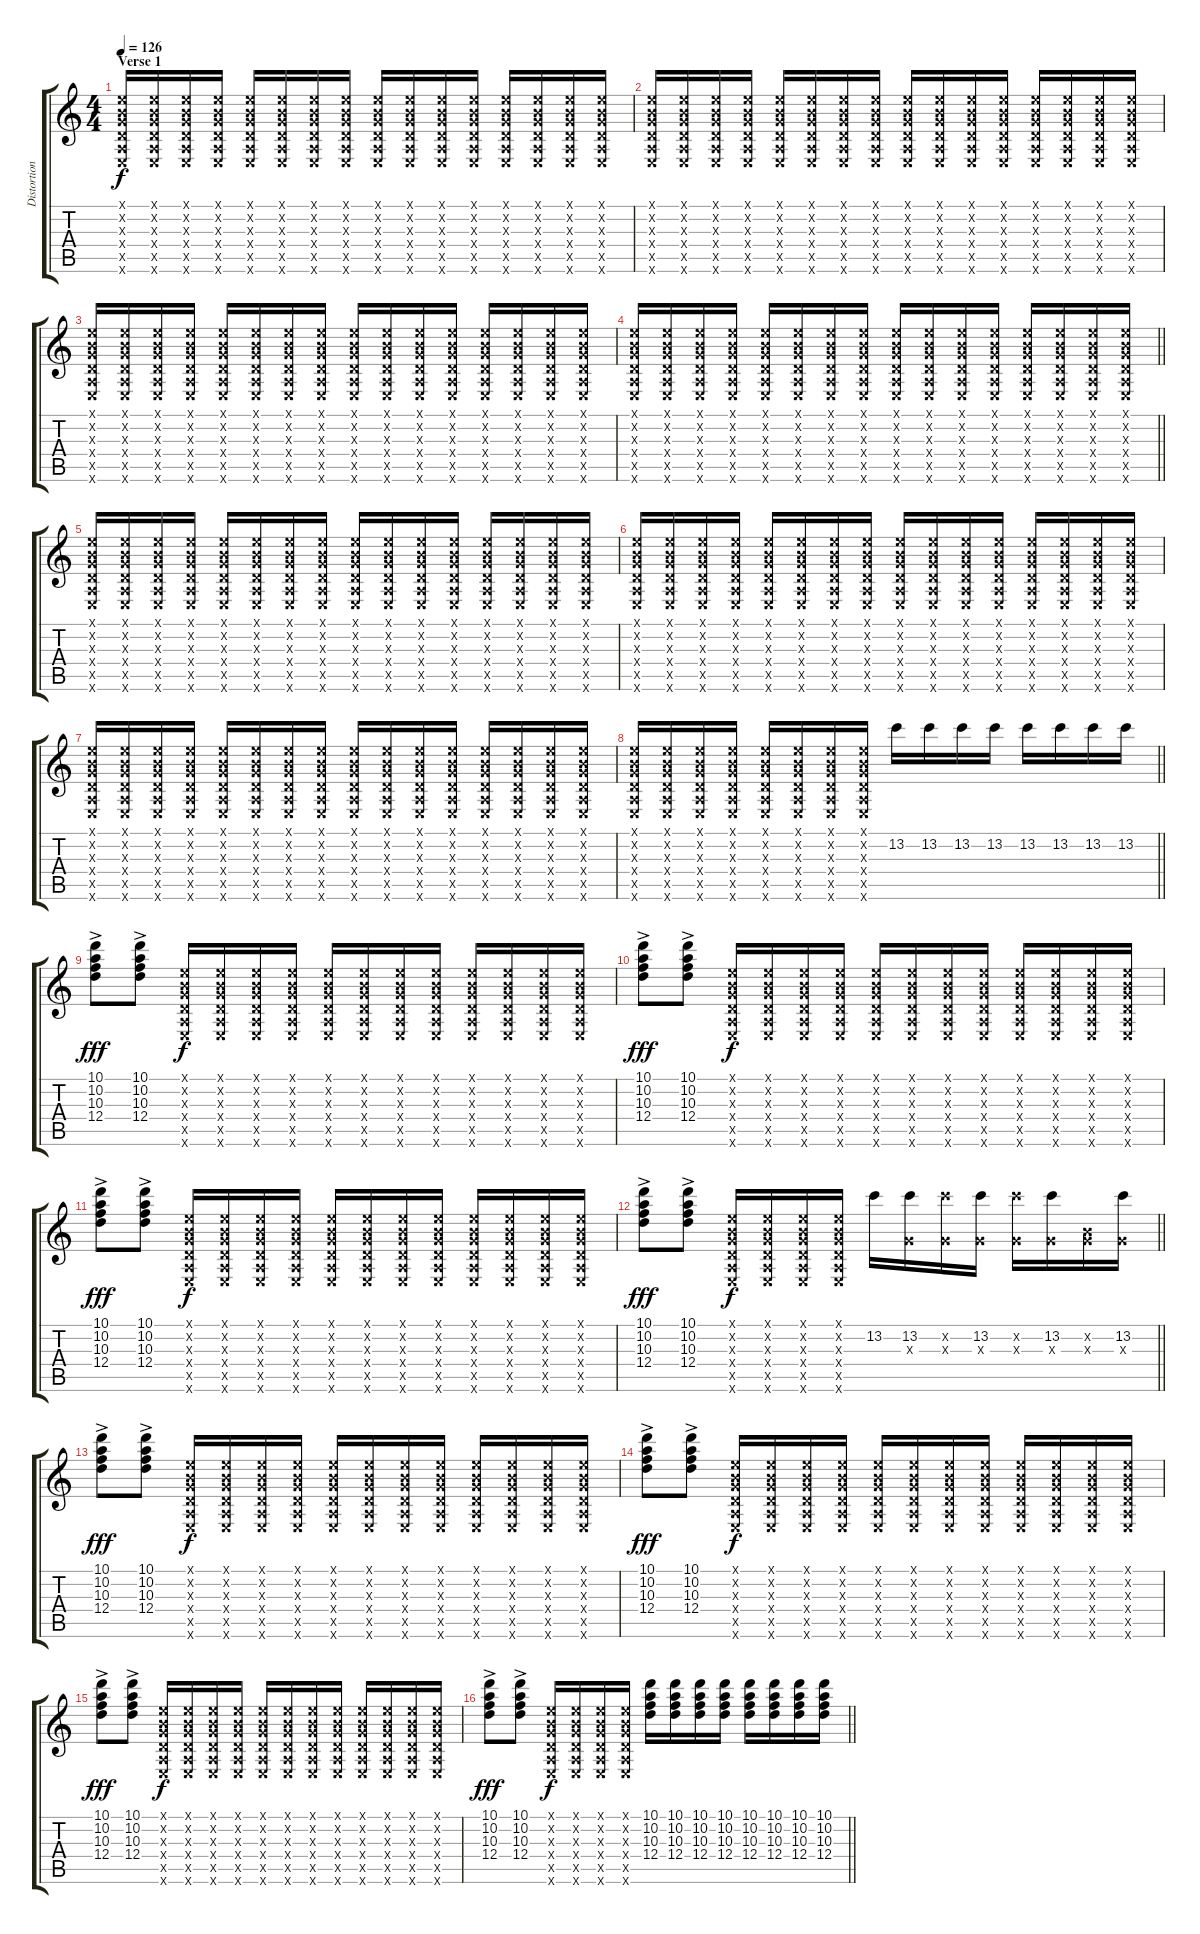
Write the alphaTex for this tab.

\track ("Distortion Guitar" "Distortion") {instrument distortionguitar}
\staff {score tabs}
\tuning (E4 B3 G3 D3 A2 E2) {hide}
\ts (4 4)
\section ("" "Verse 1")
\tempo 126
\clef g2
\ks c
(0.1{x} 0.2{x} 0.3{x} 0.4{x} 0.5{x} 0.6{x}).16{dy f} (0.1{x} 0.2{x} 0.3{x} 0.4{x} 0.5{x} 0.6{x}).16 (0.1{x} 0.2{x} 0.3{x} 0.4{x} 0.5{x} 0.6{x}).16 (0.1{x} 0.2{x} 0.3{x} 0.4{x} 0.5{x} 0.6{x}).16 (0.1{x} 0.2{x} 0.3{x} 0.4{x} 0.5{x} 0.6{x}).16 (0.1{x} 0.2{x} 0.3{x} 0.4{x} 0.5{x} 0.6{x}).16 (0.1{x} 0.2{x} 0.3{x} 0.4{x} 0.5{x} 0.6{x}).16 (0.1{x} 0.2{x} 0.3{x} 0.4{x} 0.5{x} 0.6{x}).16 (0.1{x} 0.2{x} 0.3{x} 0.4{x} 0.5{x} 0.6{x}).16 (0.1{x} 0.2{x} 0.3{x} 0.4{x} 0.5{x} 0.6{x}).16 (0.1{x} 0.2{x} 0.3{x} 0.4{x} 0.5{x} 0.6{x}).16 (0.1{x} 0.2{x} 0.3{x} 0.4{x} 0.5{x} 0.6{x}).16 (0.1{x} 0.2{x} 0.3{x} 0.4{x} 0.5{x} 0.6{x}).16 (0.1{x} 0.2{x} 0.3{x} 0.4{x} 0.5{x} 0.6{x}).16 (0.1{x} 0.2{x} 0.3{x} 0.4{x} 0.5{x} 0.6{x}).16 (0.1{x} 0.2{x} 0.3{x} 0.4{x} 0.5{x} 0.6{x}).16 |
(0.1{x} 0.2{x} 0.3{x} 0.4{x} 0.5{x} 0.6{x}).16 (0.1{x} 0.2{x} 0.3{x} 0.4{x} 0.5{x} 0.6{x}).16 (0.1{x} 0.2{x} 0.3{x} 0.4{x} 0.5{x} 0.6{x}).16 (0.1{x} 0.2{x} 0.3{x} 0.4{x} 0.5{x} 0.6{x}).16 (0.1{x} 0.2{x} 0.3{x} 0.4{x} 0.5{x} 0.6{x}).16 (0.1{x} 0.2{x} 0.3{x} 0.4{x} 0.5{x} 0.6{x}).16 (0.1{x} 0.2{x} 0.3{x} 0.4{x} 0.5{x} 0.6{x}).16 (0.1{x} 0.2{x} 0.3{x} 0.4{x} 0.5{x} 0.6{x}).16 (0.1{x} 0.2{x} 0.3{x} 0.4{x} 0.5{x} 0.6{x}).16 (0.1{x} 0.2{x} 0.3{x} 0.4{x} 0.5{x} 0.6{x}).16 (0.1{x} 0.2{x} 0.3{x} 0.4{x} 0.5{x} 0.6{x}).16 (0.1{x} 0.2{x} 0.3{x} 0.4{x} 0.5{x} 0.6{x}).16 (0.1{x} 0.2{x} 0.3{x} 0.4{x} 0.5{x} 0.6{x}).16 (0.1{x} 0.2{x} 0.3{x} 0.4{x} 0.5{x} 0.6{x}).16 (0.1{x} 0.2{x} 0.3{x} 0.4{x} 0.5{x} 0.6{x}).16 (0.1{x} 0.2{x} 0.3{x} 0.4{x} 0.5{x} 0.6{x}).16 |
(0.1{x} 0.2{x} 0.3{x} 0.4{x} 0.5{x} 0.6{x}).16 (0.1{x} 0.2{x} 0.3{x} 0.4{x} 0.5{x} 0.6{x}).16 (0.1{x} 0.2{x} 0.3{x} 0.4{x} 0.5{x} 0.6{x}).16 (0.1{x} 0.2{x} 0.3{x} 0.4{x} 0.5{x} 0.6{x}).16 (0.1{x} 0.2{x} 0.3{x} 0.4{x} 0.5{x} 0.6{x}).16 (0.1{x} 0.2{x} 0.3{x} 0.4{x} 0.5{x} 0.6{x}).16 (0.1{x} 0.2{x} 0.3{x} 0.4{x} 0.5{x} 0.6{x}).16 (0.1{x} 0.2{x} 0.3{x} 0.4{x} 0.5{x} 0.6{x}).16 (0.1{x} 0.2{x} 0.3{x} 0.4{x} 0.5{x} 0.6{x}).16 (0.1{x} 0.2{x} 0.3{x} 0.4{x} 0.5{x} 0.6{x}).16 (0.1{x} 0.2{x} 0.3{x} 0.4{x} 0.5{x} 0.6{x}).16 (0.1{x} 0.2{x} 0.3{x} 0.4{x} 0.5{x} 0.6{x}).16 (0.1{x} 0.2{x} 0.3{x} 0.4{x} 0.5{x} 0.6{x}).16 (0.1{x} 0.2{x} 0.3{x} 0.4{x} 0.5{x} 0.6{x}).16 (0.1{x} 0.2{x} 0.3{x} 0.4{x} 0.5{x} 0.6{x}).16 (0.1{x} 0.2{x} 0.3{x} 0.4{x} 0.5{x} 0.6{x}).16 |
\barLineRight lightlight
(0.1{x} 0.2{x} 0.3{x} 0.4{x} 0.5{x} 0.6{x}).16 (0.1{x} 0.2{x} 0.3{x} 0.4{x} 0.5{x} 0.6{x}).16 (0.1{x} 0.2{x} 0.3{x} 0.4{x} 0.5{x} 0.6{x}).16 (0.1{x} 0.2{x} 0.3{x} 0.4{x} 0.5{x} 0.6{x}).16 (0.1{x} 0.2{x} 0.3{x} 0.4{x} 0.5{x} 0.6{x}).16 (0.1{x} 0.2{x} 0.3{x} 0.4{x} 0.5{x} 0.6{x}).16 (0.1{x} 0.2{x} 0.3{x} 0.4{x} 0.5{x} 0.6{x}).16 (0.1{x} 0.2{x} 0.3{x} 0.4{x} 0.5{x} 0.6{x}).16 (0.1{x} 0.2{x} 0.3{x} 0.4{x} 0.5{x} 0.6{x}).16 (0.1{x} 0.2{x} 0.3{x} 0.4{x} 0.5{x} 0.6{x}).16 (0.1{x} 0.2{x} 0.3{x} 0.4{x} 0.5{x} 0.6{x}).16 (0.1{x} 0.2{x} 0.3{x} 0.4{x} 0.5{x} 0.6{x}).16 (0.1{x} 0.2{x} 0.3{x} 0.4{x} 0.5{x} 0.6{x}).16 (0.1{x} 0.2{x} 0.3{x} 0.4{x} 0.5{x} 0.6{x}).16 (0.1{x} 0.2{x} 0.3{x} 0.4{x} 0.5{x} 0.6{x}).16 (0.1{x} 0.2{x} 0.3{x} 0.4{x} 0.5{x} 0.6{x}).16 |
(0.1{x} 0.2{x} 0.3{x} 0.4{x} 0.5{x} 0.6{x}).16 (0.1{x} 0.2{x} 0.3{x} 0.4{x} 0.5{x} 0.6{x}).16 (0.1{x} 0.2{x} 0.3{x} 0.4{x} 0.5{x} 0.6{x}).16 (0.1{x} 0.2{x} 0.3{x} 0.4{x} 0.5{x} 0.6{x}).16 (0.1{x} 0.2{x} 0.3{x} 0.4{x} 0.5{x} 0.6{x}).16 (0.1{x} 0.2{x} 0.3{x} 0.4{x} 0.5{x} 0.6{x}).16 (0.1{x} 0.2{x} 0.3{x} 0.4{x} 0.5{x} 0.6{x}).16 (0.1{x} 0.2{x} 0.3{x} 0.4{x} 0.5{x} 0.6{x}).16 (0.1{x} 0.2{x} 0.3{x} 0.4{x} 0.5{x} 0.6{x}).16 (0.1{x} 0.2{x} 0.3{x} 0.4{x} 0.5{x} 0.6{x}).16 (0.1{x} 0.2{x} 0.3{x} 0.4{x} 0.5{x} 0.6{x}).16 (0.1{x} 0.2{x} 0.3{x} 0.4{x} 0.5{x} 0.6{x}).16 (0.1{x} 0.2{x} 0.3{x} 0.4{x} 0.5{x} 0.6{x}).16 (0.1{x} 0.2{x} 0.3{x} 0.4{x} 0.5{x} 0.6{x}).16 (0.1{x} 0.2{x} 0.3{x} 0.4{x} 0.5{x} 0.6{x}).16 (0.1{x} 0.2{x} 0.3{x} 0.4{x} 0.5{x} 0.6{x}).16 |
(0.1{x} 0.2{x} 0.3{x} 0.4{x} 0.5{x} 0.6{x}).16 (0.1{x} 0.2{x} 0.3{x} 0.4{x} 0.5{x} 0.6{x}).16 (0.1{x} 0.2{x} 0.3{x} 0.4{x} 0.5{x} 0.6{x}).16 (0.1{x} 0.2{x} 0.3{x} 0.4{x} 0.5{x} 0.6{x}).16 (0.1{x} 0.2{x} 0.3{x} 0.4{x} 0.5{x} 0.6{x}).16 (0.1{x} 0.2{x} 0.3{x} 0.4{x} 0.5{x} 0.6{x}).16 (0.1{x} 0.2{x} 0.3{x} 0.4{x} 0.5{x} 0.6{x}).16 (0.1{x} 0.2{x} 0.3{x} 0.4{x} 0.5{x} 0.6{x}).16 (0.1{x} 0.2{x} 0.3{x} 0.4{x} 0.5{x} 0.6{x}).16 (0.1{x} 0.2{x} 0.3{x} 0.4{x} 0.5{x} 0.6{x}).16 (0.1{x} 0.2{x} 0.3{x} 0.4{x} 0.5{x} 0.6{x}).16 (0.1{x} 0.2{x} 0.3{x} 0.4{x} 0.5{x} 0.6{x}).16 (0.1{x} 0.2{x} 0.3{x} 0.4{x} 0.5{x} 0.6{x}).16 (0.1{x} 0.2{x} 0.3{x} 0.4{x} 0.5{x} 0.6{x}).16 (0.1{x} 0.2{x} 0.3{x} 0.4{x} 0.5{x} 0.6{x}).16 (0.1{x} 0.2{x} 0.3{x} 0.4{x} 0.5{x} 0.6{x}).16 |
(0.1{x} 0.2{x} 0.3{x} 0.4{x} 0.5{x} 0.6{x}).16 (0.1{x} 0.2{x} 0.3{x} 0.4{x} 0.5{x} 0.6{x}).16 (0.1{x} 0.2{x} 0.3{x} 0.4{x} 0.5{x} 0.6{x}).16 (0.1{x} 0.2{x} 0.3{x} 0.4{x} 0.5{x} 0.6{x}).16 (0.1{x} 0.2{x} 0.3{x} 0.4{x} 0.5{x} 0.6{x}).16 (0.1{x} 0.2{x} 0.3{x} 0.4{x} 0.5{x} 0.6{x}).16 (0.1{x} 0.2{x} 0.3{x} 0.4{x} 0.5{x} 0.6{x}).16 (0.1{x} 0.2{x} 0.3{x} 0.4{x} 0.5{x} 0.6{x}).16 (0.1{x} 0.2{x} 0.3{x} 0.4{x} 0.5{x} 0.6{x}).16 (0.1{x} 0.2{x} 0.3{x} 0.4{x} 0.5{x} 0.6{x}).16 (0.1{x} 0.2{x} 0.3{x} 0.4{x} 0.5{x} 0.6{x}).16 (0.1{x} 0.2{x} 0.3{x} 0.4{x} 0.5{x} 0.6{x}).16 (0.1{x} 0.2{x} 0.3{x} 0.4{x} 0.5{x} 0.6{x}).16 (0.1{x} 0.2{x} 0.3{x} 0.4{x} 0.5{x} 0.6{x}).16 (0.1{x} 0.2{x} 0.3{x} 0.4{x} 0.5{x} 0.6{x}).16 (0.1{x} 0.2{x} 0.3{x} 0.4{x} 0.5{x} 0.6{x}).16 |
\barLineRight lightlight
(0.1{x} 0.2{x} 0.3{x} 0.4{x} 0.5{x} 0.6{x}).16 (0.1{x} 0.2{x} 0.3{x} 0.4{x} 0.5{x} 0.6{x}).16 (0.1{x} 0.2{x} 0.3{x} 0.4{x} 0.5{x} 0.6{x}).16 (0.1{x} 0.2{x} 0.3{x} 0.4{x} 0.5{x} 0.6{x}).16 (0.1{x} 0.2{x} 0.3{x} 0.4{x} 0.5{x} 0.6{x}).16 (0.1{x} 0.2{x} 0.3{x} 0.4{x} 0.5{x} 0.6{x}).16 (0.1{x} 0.2{x} 0.3{x} 0.4{x} 0.5{x} 0.6{x}).16 (0.1{x} 0.2{x} 0.3{x} 0.4{x} 0.5{x} 0.6{x}).16 13.2.16 13.2.16 13.2.16 13.2.16 13.2.16 13.2.16 13.2.16 13.2.16 |
(10.1 10.2 10.3 12.4{ac}).8{dy fff} (10.1 10.2 10.3 12.4{ac}).8 (0.1{x} 0.2{x} 0.3{x} 0.4{x} 0.5{x} 0.6{x}).16{dy f} (0.1{x} 0.2{x} 0.3{x} 0.4{x} 0.5{x} 0.6{x}).16 (0.1{x} 0.2{x} 0.3{x} 0.4{x} 0.5{x} 0.6{x}).16 (0.1{x} 0.2{x} 0.3{x} 0.4{x} 0.5{x} 0.6{x}).16 (0.1{x} 0.2{x} 0.3{x} 0.4{x} 0.5{x} 0.6{x}).16 (0.1{x} 0.2{x} 0.3{x} 0.4{x} 0.5{x} 0.6{x}).16 (0.1{x} 0.2{x} 0.3{x} 0.4{x} 0.5{x} 0.6{x}).16 (0.1{x} 0.2{x} 0.3{x} 0.4{x} 0.5{x} 0.6{x}).16 (0.1{x} 0.2{x} 0.3{x} 0.4{x} 0.5{x} 0.6{x}).16 (0.1{x} 0.2{x} 0.3{x} 0.4{x} 0.5{x} 0.6{x}).16 (0.1{x} 0.2{x} 0.3{x} 0.4{x} 0.5{x} 0.6{x}).16 (0.1{x} 0.2{x} 0.3{x} 0.4{x} 0.5{x} 0.6{x}).16 |
(10.1 10.2 10.3 12.4{ac}).8{dy fff} (10.1 10.2 10.3 12.4{ac}).8 (0.1{x} 0.2{x} 0.3{x} 0.4{x} 0.5{x} 0.6{x}).16{dy f} (0.1{x} 0.2{x} 0.3{x} 0.4{x} 0.5{x} 0.6{x}).16 (0.1{x} 0.2{x} 0.3{x} 0.4{x} 0.5{x} 0.6{x}).16 (0.1{x} 0.2{x} 0.3{x} 0.4{x} 0.5{x} 0.6{x}).16 (0.1{x} 0.2{x} 0.3{x} 0.4{x} 0.5{x} 0.6{x}).16 (0.1{x} 0.2{x} 0.3{x} 0.4{x} 0.5{x} 0.6{x}).16 (0.1{x} 0.2{x} 0.3{x} 0.4{x} 0.5{x} 0.6{x}).16 (0.1{x} 0.2{x} 0.3{x} 0.4{x} 0.5{x} 0.6{x}).16 (0.1{x} 0.2{x} 0.3{x} 0.4{x} 0.5{x} 0.6{x}).16 (0.1{x} 0.2{x} 0.3{x} 0.4{x} 0.5{x} 0.6{x}).16 (0.1{x} 0.2{x} 0.3{x} 0.4{x} 0.5{x} 0.6{x}).16 (0.1{x} 0.2{x} 0.3{x} 0.4{x} 0.5{x} 0.6{x}).16 |
(10.1 10.2 10.3 12.4{ac}).8{dy fff} (10.1 10.2 10.3 12.4{ac}).8 (0.1{x} 0.2{x} 0.3{x} 0.4{x} 0.5{x} 0.6{x}).16{dy f} (0.1{x} 0.2{x} 0.3{x} 0.4{x} 0.5{x} 0.6{x}).16 (0.1{x} 0.2{x} 0.3{x} 0.4{x} 0.5{x} 0.6{x}).16 (0.1{x} 0.2{x} 0.3{x} 0.4{x} 0.5{x} 0.6{x}).16 (0.1{x} 0.2{x} 0.3{x} 0.4{x} 0.5{x} 0.6{x}).16 (0.1{x} 0.2{x} 0.3{x} 0.4{x} 0.5{x} 0.6{x}).16 (0.1{x} 0.2{x} 0.3{x} 0.4{x} 0.5{x} 0.6{x}).16 (0.1{x} 0.2{x} 0.3{x} 0.4{x} 0.5{x} 0.6{x}).16 (0.1{x} 0.2{x} 0.3{x} 0.4{x} 0.5{x} 0.6{x}).16 (0.1{x} 0.2{x} 0.3{x} 0.4{x} 0.5{x} 0.6{x}).16 (0.1{x} 0.2{x} 0.3{x} 0.4{x} 0.5{x} 0.6{x}).16 (0.1{x} 0.2{x} 0.3{x} 0.4{x} 0.5{x} 0.6{x}).16 |
\barLineRight lightlight
(10.1 10.2 10.3 12.4{ac}).8{dy fff} (10.1 10.2 10.3 12.4{ac}).8 (0.1{x} 0.2{x} 0.3{x} 0.4{x} 0.5{x} 0.6{x}).16{dy f} (0.1{x} 0.2{x} 0.3{x} 0.4{x} 0.5{x} 0.6{x}).16 (0.1{x} 0.2{x} 0.3{x} 0.4{x} 0.5{x} 0.6{x}).16 (0.1{x} 0.2{x} 0.3{x} 0.4{x} 0.5{x} 0.6{x}).16 13.2.16 (13.2 0.3{x}).16 (13.2{x} 0.3{x}).16 (13.2 0.3{x}).16 (13.2{x} 0.3{x}).16 (13.2 0.3{x}).16 (0.2{x} 0.3{x}).16 (13.2 0.3{x}).16 |
(10.1 10.2 10.3{ac} 12.4).8{dy fff} (10.1 10.2 10.3{ac} 12.4).8 (0.1{x} 0.2{x} 0.3{x} 0.4{x} 0.5{x} 0.6{x}).16{dy f} (0.1{x} 0.2{x} 0.3{x} 0.4{x} 0.5{x} 0.6{x}).16 (0.1{x} 0.2{x} 0.3{x} 0.4{x} 0.5{x} 0.6{x}).16 (0.1{x} 0.2{x} 0.3{x} 0.4{x} 0.5{x} 0.6{x}).16 (0.1{x} 0.2{x} 0.3{x} 0.4{x} 0.5{x} 0.6{x}).16 (0.1{x} 0.2{x} 0.3{x} 0.4{x} 0.5{x} 0.6{x}).16 (0.1{x} 0.2{x} 0.3{x} 0.4{x} 0.5{x} 0.6{x}).16 (0.1{x} 0.2{x} 0.3{x} 0.4{x} 0.5{x} 0.6{x}).16 (0.1{x} 0.2{x} 0.3{x} 0.4{x} 0.5{x} 0.6{x}).16 (0.1{x} 0.2{x} 0.3{x} 0.4{x} 0.5{x} 0.6{x}).16 (0.1{x} 0.2{x} 0.3{x} 0.4{x} 0.5{x} 0.6{x}).16 (0.1{x} 0.2{x} 0.3{x} 0.4{x} 0.5{x} 0.6{x}).16 |
(10.1 10.2 10.3{ac} 12.4).8{dy fff} (10.1 10.2 10.3{ac} 12.4).8 (0.1{x} 0.2{x} 0.3{x} 0.4{x} 0.5{x} 0.6{x}).16{dy f} (0.1{x} 0.2{x} 0.3{x} 0.4{x} 0.5{x} 0.6{x}).16 (0.1{x} 0.2{x} 0.3{x} 0.4{x} 0.5{x} 0.6{x}).16 (0.1{x} 0.2{x} 0.3{x} 0.4{x} 0.5{x} 0.6{x}).16 (0.1{x} 0.2{x} 0.3{x} 0.4{x} 0.5{x} 0.6{x}).16 (0.1{x} 0.2{x} 0.3{x} 0.4{x} 0.5{x} 0.6{x}).16 (0.1{x} 0.2{x} 0.3{x} 0.4{x} 0.5{x} 0.6{x}).16 (0.1{x} 0.2{x} 0.3{x} 0.4{x} 0.5{x} 0.6{x}).16 (0.1{x} 0.2{x} 0.3{x} 0.4{x} 0.5{x} 0.6{x}).16 (0.1{x} 0.2{x} 0.3{x} 0.4{x} 0.5{x} 0.6{x}).16 (0.1{x} 0.2{x} 0.3{x} 0.4{x} 0.5{x} 0.6{x}).16 (0.1{x} 0.2{x} 0.3{x} 0.4{x} 0.5{x} 0.6{x}).16 |
(10.1 10.2 10.3{ac} 12.4).8{dy fff} (10.1 10.2 10.3{ac} 12.4).8 (0.1{x} 0.2{x} 0.3{x} 0.4{x} 0.5{x} 0.6{x}).16{dy f} (0.1{x} 0.2{x} 0.3{x} 0.4{x} 0.5{x} 0.6{x}).16 (0.1{x} 0.2{x} 0.3{x} 0.4{x} 0.5{x} 0.6{x}).16 (0.1{x} 0.2{x} 0.3{x} 0.4{x} 0.5{x} 0.6{x}).16 (0.1{x} 0.2{x} 0.3{x} 0.4{x} 0.5{x} 0.6{x}).16 (0.1{x} 0.2{x} 0.3{x} 0.4{x} 0.5{x} 0.6{x}).16 (0.1{x} 0.2{x} 0.3{x} 0.4{x} 0.5{x} 0.6{x}).16 (0.1{x} 0.2{x} 0.3{x} 0.4{x} 0.5{x} 0.6{x}).16 (0.1{x} 0.2{x} 0.3{x} 0.4{x} 0.5{x} 0.6{x}).16 (0.1{x} 0.2{x} 0.3{x} 0.4{x} 0.5{x} 0.6{x}).16 (0.1{x} 0.2{x} 0.3{x} 0.4{x} 0.5{x} 0.6{x}).16 (0.1{x} 0.2{x} 0.3{x} 0.4{x} 0.5{x} 0.6{x}).16 |
\barLineRight lightlight
(10.1 10.2 10.3 12.4{ac}).8{dy fff} (10.1 10.2 10.3 12.4{ac}).8 (0.1{x} 0.2{x} 0.3{x} 0.4{x} 0.5{x} 0.6{x}).16{dy f} (0.1{x} 0.2{x} 0.3{x} 0.4{x} 0.5{x} 0.6{x}).16 (0.1{x} 0.2{x} 0.3{x} 0.4{x} 0.5{x} 0.6{x}).16 (0.1{x} 0.2{x} 0.3{x} 0.4{x} 0.5{x} 0.6{x}).16 (10.1 10.2 10.3 12.4).16 (10.1 10.2 10.3 12.4).16 (10.1 10.2 10.3 12.4).16 (10.1 10.2 10.3 12.4).16 (10.1 10.2 10.3 12.4).16 (10.1 10.2 10.3 12.4).16 (10.1 10.2 10.3 12.4).16 (10.1 10.2 10.3 12.4).16
